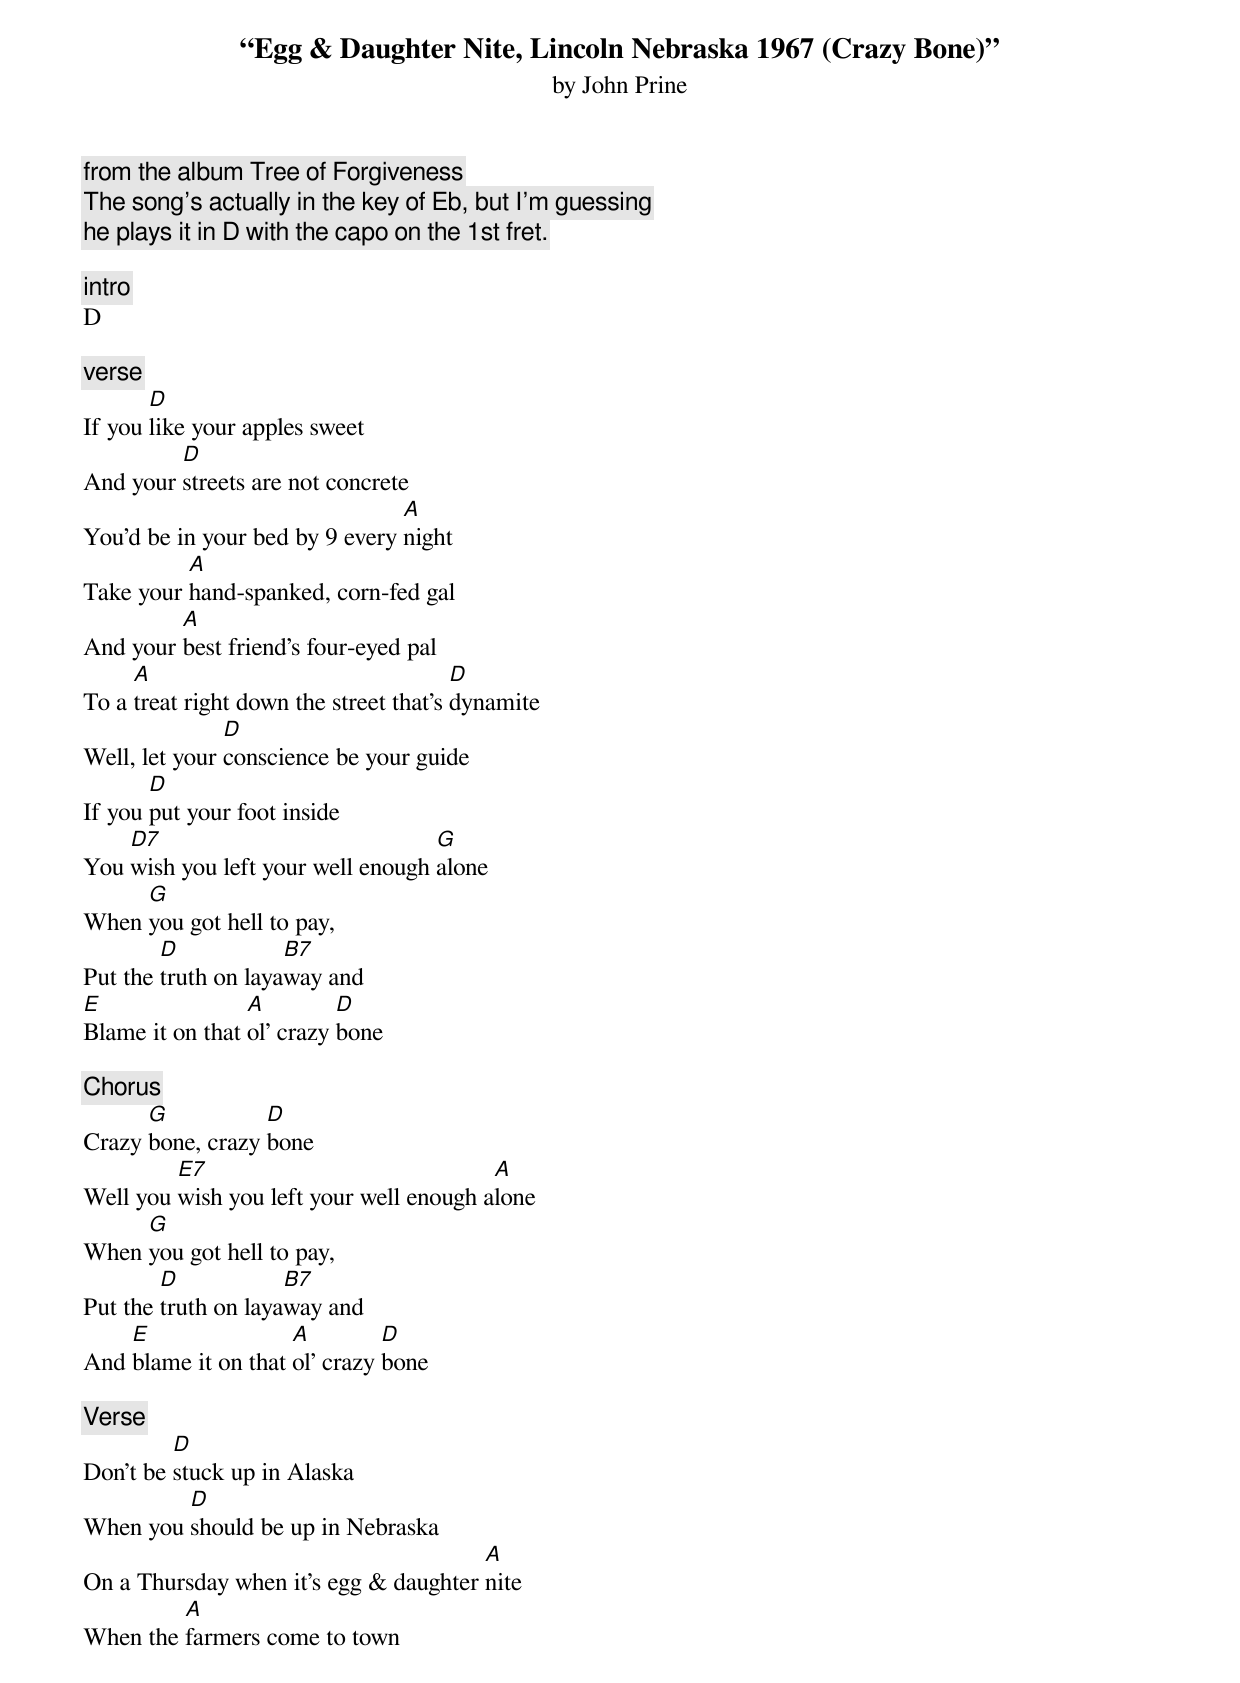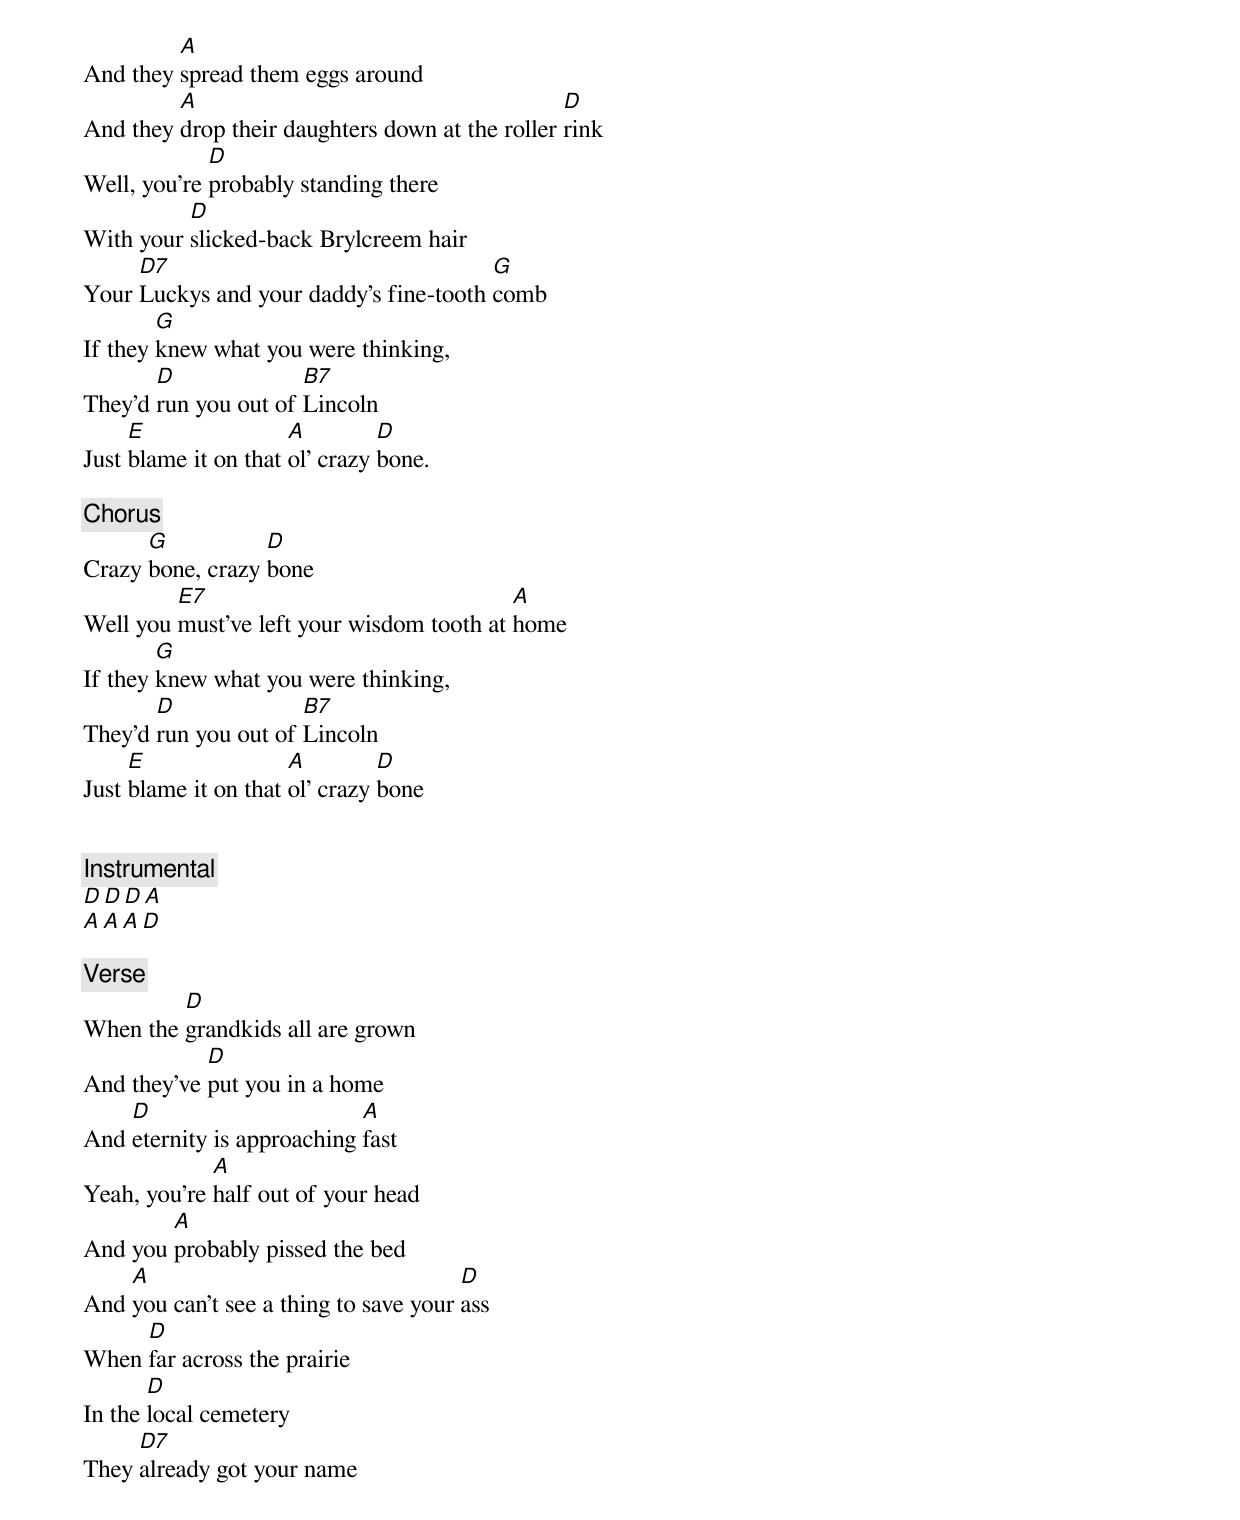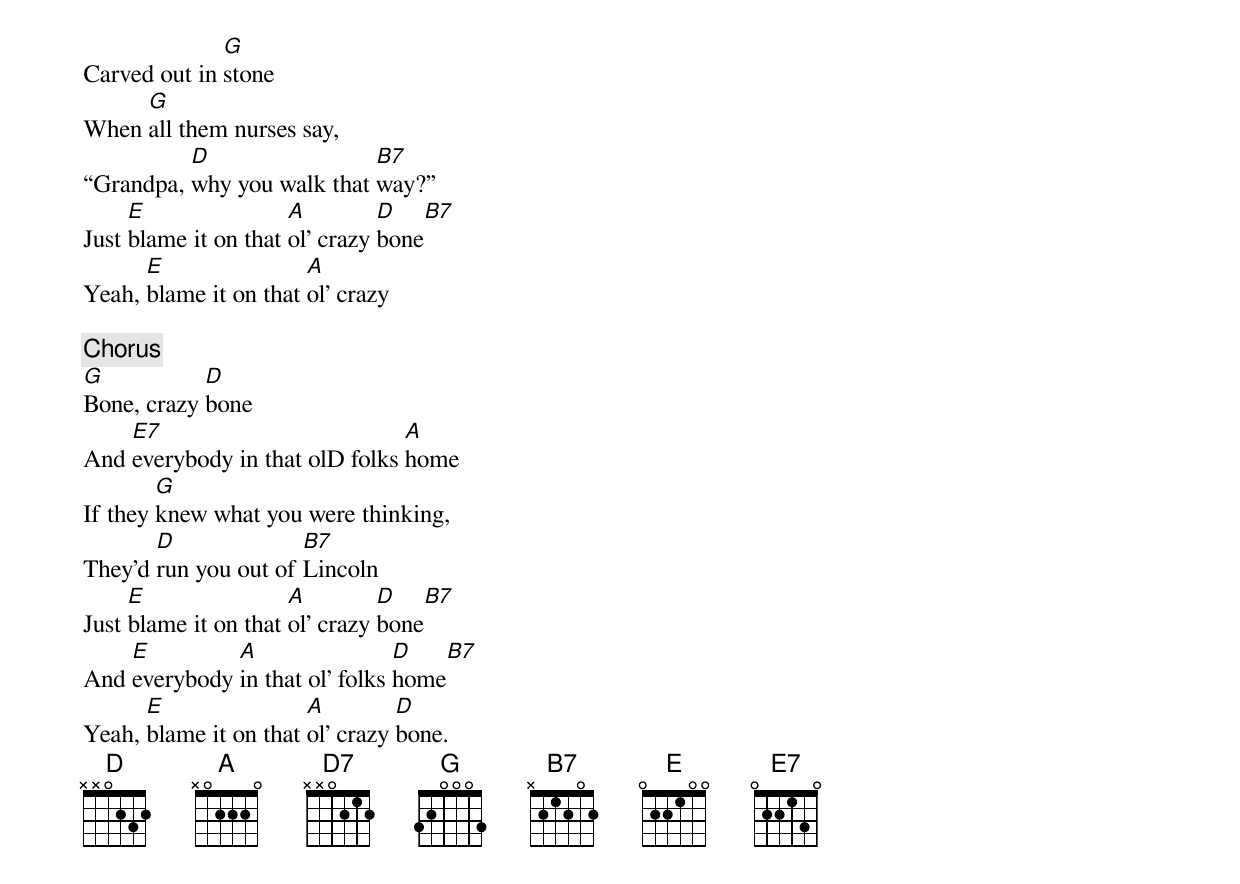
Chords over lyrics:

“Egg & Daughter Nite, Lincoln Nebraska 1967 (Crazy Bone)”
by John Prine
from the album Tree of Forgiveness
The song’s actually in the key of Eb, but I’m guessing
he plays it in D with the capo on the 1st fret.

[intro]
D

[verse]
       D
If you like your apples sweet
         D
And your streets are not concrete
                                A
You’d be in your bed by 9 every night
          A
Take your hand-spanked, corn-fed gal
         A
And your best friend’s four-eyed pal
     A                                  D
To a treat right down the street that’s dynamite
               D
Well, let your conscience be your guide
       D
If you put your foot inside
    D7                             G
You wish you left your well enough alone
     G
When you got hell to pay,
        D            B7
Put the truth on layaway and
E                A         D
Blame it on that ol’ crazy bone

[Chorus]
      G           D
Crazy bone, crazy bone
         E7                              A
Well you wish you left your well enough alone
     G
When you got hell to pay,
        D            B7
Put the truth on layaway and
    E                A         D
And blame it on that ol’ crazy bone

[Verse]
         D
Don’t be stuck up in Alaska
         D
When you should be up in Nebraska
                                       A
On a Thursday when it’s egg & daughter nite
         A
When the farmers come to town
         A
And they spread them eggs around
         A                                       D
And they drop their daughters down at the roller rink
             D
Well, you’re probably standing there
          D
With your slicked-back Brylcreem hair
     D7                                 G
Your Luckys and your daddy’s fine-tooth comb
        G
If they knew what you were thinking,
       D              B7
They’d run you out of Lincoln
     E                A         D
Just blame it on that ol’ crazy bone.

[Chorus]
      G           D
Crazy bone, crazy bone
         E7                                A
Well you must’ve left your wisdom tooth at home
        G
If they knew what you were thinking,
       D              B7
They’d run you out of Lincoln
     E                A         D
Just blame it on that ol’ crazy bone


[Instrumental]
D  D  D  A
A  A  A  D

[Verse]
         D
When the grandkids all are grown
            D
And they’ve put you in a home
    D                       A
And eternity is approaching fast
             A
Yeah, you’re half out of your head
        A
And you probably pissed the bed
    A                                  D
And you can’t see a thing to save your ass
     D
When far across the prairie
       D
In the local cemetery
     D7
They already got your name
              G
Carved out in stone
     G
When all them nurses say,
          D                 B7
“Grandpa, why you walk that way?”
     E                A         D    B7
Just blame it on that ol’ crazy bone
      E                A
Yeah, blame it on that ol’ crazy

[Chorus]
G           D
Bone, crazy bone
    E7                          A
And everybody in that olD folks home
        G
If they knew what you were thinking,
       D              B7
They’d run you out of Lincoln
     E                A         D     B7
Just blame it on that ol’ crazy bone
    E         A                 D     B7
And everybody in that ol’ folks home
      E                A         D
Yeah, blame it on that ol’ crazy bone.
